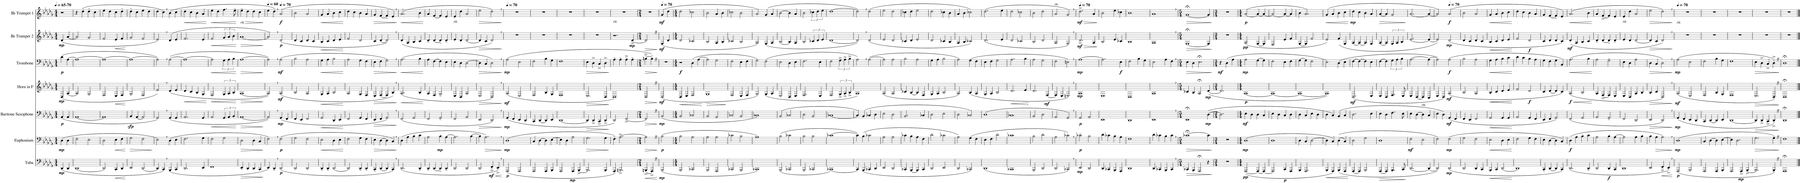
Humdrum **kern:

**kern	**dynam	**kern	**dynam	**kern	**dynam	**kern	**dynam	**kern	**dynam	**kern	**dynam	**kern	**dynam
*part7	*part7	*part6	*part6	*part5	*part5	*part4	*part4	*part3	*part3	*part2	*part2	*part1	*part1
*staff7	*staff7	*staff6	*staff6	*staff5	*staff5	*staff4	*staff4	*staff3	*staff3	*staff2	*staff2	*staff1	*staff1
*I"Tuba	*	*I"Euphonium	*	*I"Baritone Saxophone	*	*I"Horn in F	*	*I"Trombone	*	*I"Bb Trumpet 2	*	*I"Bb Trumpet 1	*
*I'Tba.	*	*I'Euph.	*	*I'Bar. Sax.	*	*	*	*I'Tbn.	*	*I'Bb Tpt.	*	*I'Bb Tpt.	*
*clefF4	*	*clefF4	*	*clefF4	*	*clefG2	*	*clefF4	*	*clefG2	*	*clefG2	*
*	*	*	*	*ITrd12c21	*	*ITrd4c7	*	*	*	*ITrd1c2	*	*ITrd1c2	*
*k[b-e-a-d-g-]	*	*k[b-e-a-d-g-]	*	*k[b-e-a-d-g-]	*	*k[b-e-a-d-g-]	*	*k[b-e-a-d-g-]	*	*k[b-e-a-d-g-]	*	*k[b-e-a-d-g-]	*
*M4/4	*	*M4/4	*	*M4/4	*	*M4/4	*	*M4/4	*	*M4/4	*	*M4/4	*
*MM65	*	*MM65	*	*MM65	*	*MM65	*	*MM65	*	*MM65	*	*MM65	*
=	=	=	=	=	=	=	=	=	=	=	=	=	=
!	!	!	!	!	!	!	!	!	!	!	!	!LO:TX:a:B:t=-70	!
!	!LO:DY:b	!	!LO:DY:b	!	!LO:DY:b	!	!LO:DY:b	!	!LO:DY:b	!	!LO:DY:b	!	!
(4DD-/	mp	(4D-\	mp	(4AA-/	p	(4D-/	mp	(4d-\	p	(4d-/	mp	2r	.
4DD-/	.	4D-\	.	4AA-/	.	[4A-/	.	[4A-\	.	[4a-/	.	.	.
=1	=1	=1	=1	=1	=1	=1	=1	=1	=1	=1	=1	=1	=1
[1DD-	.	2F\	.	[1AA-	.	2A-/]	.	1A-_	.	2a-/]	.	4r	.
.	.	.	.	.	.	.	.	.	.	.	.	(4dd-~\	.
.	.	2E-\	.	.	.	2G-/	.	.	.	2g-/	.	4dd-~\	.
.	.	.	.	.	.	.	.	.	.	.	.	4cc\	.
=2	=2	=2	=2	=2	=2	=2	=2	=2	=2	=2	=2	=2	=2
2DD-/]	.	2D-\	.	1AA-]	.	2F/	.	1A-_	.	2f/	.	4ee-\	.
.	.	.	.	.	.	.	.	.	.	.	.	4dd-\	.
!	!LO:HP:b	!	!LO:HP:b	!	!	!	!LO:HP:b	!	!	!	!LO:HP:b	!	!
4CC/	<	4E-\	<	.	.	4E-/	<	.	.	4e-/	<	4cc\	.
4DD-/	.	4F\	.	.	.	4F/	.	.	.	4f/	.	4dd-~\	.
.	[	.	[	.	.	.	[	.	.	.	[	.	.
=3	=3	=3	=3	=3	=3	=3	=3	=3	=3	=3	=3	=3	=3
!	!	!	!LO:HP:b	!	!LO:DY:b	!	!	!	!	!	!	!	!
2EE-/	.	2G-\	>	4BB-/	sfp	2G-/	.	1A-_	.	2g-/	.	4dd-~\	.
.	.	.	.	[4AA-/	.	.	.	.	.	.	.	4cc\	.
[2DD-/	.	2F\	.	2AA-/]	.	2F/	.	.	.	2f/	.	4ee-\	.
.	.	.	.	.	.	.	.	.	.	.	.	4dd-\	.
.	.	.	]	.	.	.	.	.	.	.	.	.	.
=4	=4	=4	=4	=4	=4	=4	=4	=4	=4	=4	=4	=4	=4
4DD-/]	.	2E-,\)	.	2GG-,/)	.	2e-,/)	.	2A-,\])	.	2e-,/)	.	4dd-\	.
4CC,/)	.	.	.	.	.	.	.	.	.	.	.	4cc,\)	.
(4BBB-/	.	(4D-\	.	(4GG-/	.	(4d-/	.	([2A-\	.	(4d-/	.	(4b-\	.
4CC/	.	4E-\	.	4GG-/	.	4e-/	.	.	.	4e-/	.	4cc\	.
=5	=5	=5	=5	=5	=5	=5	=5	=5	=5	=5	=5	=5	=5
!	!	!	!	!	!	!	!LO:HP:b	!	!	!	!	!	!LO:HP:b
2.DD-/	.	2.F\	.	2.AA-/	.	4d-/	<	1A-_	.	2.f/	.	4dd-\	<
.	.	.	.	.	.	4c/	.	.	.	.	.	4cc\	.
.	.	.	.	.	.	4B-/	.	.	.	.	.	4b-\	.
4EE-/	.	4G-\	.	4GG-/	.	4G-/	.	.	.	4e-/	.	4a-/	.
.	.	.	.	.	.	.	[	.	.	.	.	.	[
=6	=6	=6	=6	=6	=6	=6	=6	=6	=6	=6	=6	=6	=6
!	!	!	!	!	!LO:HP:b	!	!LO:HP:b	!	!LO:HP:b	!	!LO:HP:b	!	!LO:HP:b
1FF	.	2F\	.	2AA-/	<	2F/	<	2A-\]	<	2f/	<	4ee-\	<
.	.	.	.	.	.	.	.	.	.	.	.	4dd-\	.
.	.	2G-\	.	6GG-/	.	6G-/	.	6G-\	.	6g-/	.	4.ff\	.
.	.	.	.	6AA-/	.	6A-/	.	6A-\	.	6a-/	.	.	.
.	.	.	.	6BB-/	.	6B-/	.	6B-\	.	6b-\	.	.	.
.	.	.	.	.	.	.	.	.	.	.	.	8ee-~\	.
.	.	.	.	.	[	.	[	.	[	.	[	.	[
=7	=7	=7	=7	=7	=7	=7	=7	=7	=7	=7	=7	=7	=7
!	!	!	!	!	!	!	!	!	!	!	!	!LO:TX:b:i:t=rit.	!
!	!LO:HP:b	!	!LO:HP:b	!	!LO:HP:b	!	!LO:HP:b	!	!LO:HP:b	!	!LO:HP:b	!	!LO:HP:b
4EE-~/	>	2D-\	>	[1AA-	>	[1A-	>	[1A-	>	[1a-	>	4ee-~\	>
4DD-/	.	.	.	.	.	.	.	.	.	.	.	4dd-\	.
4DD-/	.	4D-\	.	.	.	.	.	.	.	.	.	4dd-\	.
4CC/	.	4C/	.	.	.	.	.	.	.	.	.	4cc\	.
.	]	.	]	.	]	.	]	.	]	.	]	.	]
=8	=8	=8	=8	=8	=8	=8	=8	=8	=8	=8	=8	=8	=8
*	*	*	*	*	*	*	*	*	*	*	*	*MM60	*
4EE-/)	.	2F,\)	.	2AA-,/])	.	2A-,/])	.	2A-,\])	.	2a-,/])	.	4ee-\	.
4DD-~,/	.	.	.	.	.	.	.	.	.	.	.	4dd-~,\)	.
*	*	*	*	*	*	*	*	*	*	*	*	*MM70	*
!	!LO:DY:b	!	!LO:DY:b	!	!LO:DY:b	!	!LO:DY:b	!	!LO:DY:b	!	!LO:DY:b	!	!LO:DY:b
(2DD-/	p	(2F\	p	(4GG-/	mp	(2A-/	mf	(2A-\	mf	(2d-/	p	(2a-/	f
.	.	.	.	4FF/	.	.	.	.	.	.	.	.	.
=9	=9	=9	=9	=9	=9	=9	=9	=9	=9	=9	=9	=9	=9
2DD-/	.	2G-\	.	4FF/	.	2B-/	.	2B-\	.	4d-/	.	2b-\	.
.	.	.	.	4EE-/	.	.	.	.	.	4c/	.	.	.
2DD-/	.	2F\	.	2FF/	.	2A-/	.	2A-\	.	4d-/	.	2a-/	.
.	.	.	.	.	.	.	.	.	.	4c/	.	.	.
=10	=10	=10	=10	=10	=10	=10	=10	=10	=10	=10	=10	=10	=10
!	!	!	!LO:HP:b	!	!LO:HP:b	!	!LO:HP:b	!	!LO:HP:b	!	!LO:HP:b	!	!LO:HP:b
4DD-~/	.	2E-\	<	2GG-/	<	4G-/	<	4G-\	<	4B-/	<	4g-/	<
4DD-~/	.	.	.	.	.	4A-/	.	4A-\	.	4c/	.	4a-/	.
[2DD-/	.	4D-\	.	4DD-/	.	2B-/	.	2B-\	.	4d-/	.	4b-\	.
.	.	4E-\	.	4EE-/	.	.	.	.	.	4e-/	.	4cc\	.
.	.	.	[	.	[	.	[	.	[	.	[	.	[
=11	=11	=11	=11	=11	=11	=11	=11	=11	=11	=11	=11	=11	=11
2DD-/]	.	2F\	.	2FF/	.	2A-/	.	2A-\	.	2f/	.	4dd-\	.
.	.	.	.	.	.	.	.	.	.	.	.	4cc\	.
4DD-~/	.	4G-\	.	4GG-/	.	4G-/	.	4G-\	.	2d-/	.	4b-\	.
4DD-~/	.	4F\	.	4FF/	.	4F/	.	4F\	.	.	.	4a-/	.
=12	=12	=12	=12	=12	=12	=12	=12	=12	=12	=12	=12	=12	=12
!	!	!	!LO:HP:b	!	!LO:HP:b	!	!LO:HP:b	!	!LO:HP:b	!	!	!	!LO:HP:b
4CC~/	.	4E-\	>	4EE-/	>	4E-/	>	4E-\	>	4c/	.	4g-/	>
[4DD-/	.	[4D-\	.	4FF/	.	[4F/	.	4F\	.	[4d-/	.	[4f/	.
4DD-/]	.	4D-\]	.	2GG-,/)	.	4F/]	.	2G-,\)	.	2d-,/])	.	4f~/]	.
4CC,/)	.	4C,/)	.	.	.	4B-,/)	.	.	.	.	.	4e-,/)	.
.	.	.	]	.	]	.	]	.	]	.	.	.	]
=13	=13	=13	=13	=13	=13	=13	=13	=13	=13	=13	=13	=13	=13
!	!	!	!	!	!	!	!LO:HP:b	!	!LO:HP:b	!	!	!	!LO:HP:b
(2.DD-/	.	(4D-\	.	(2FF/	.	(2.A-/	<	(2.A-\	<	(4d-/	.	(2.a-/	<
.	.	4A-\	.	.	.	.	.	.	.	4A-/	.	.	.
.	.	4B-\	.	2GG-/	.	.	.	.	.	4B-/	.	.	.
4DD-~/	.	4c\	.	.	.	4B-/	.	4B-\	.	4c/	.	4b-\	.
.	.	.	.	.	.	.	[	.	[	.	.	.	[
=14	=14	=14	=14	=14	=14	=14	=14	=14	=14	=14	=14	=14	=14
4DD-~/	.	2A-\	.	2FF/	.	4A-/	.	4A-\	.	4d-~/	.	4a-/	.
[4DD-/	.	.	.	.	.	4F/	.	[4F\	.	[4d-/	.	[4f/	.
!	!	!	!LO:DY:b	!	!	!	!	!	!	!	!	!	!
4DD-~/]	.	4B-\	mp	2GG-~/	.	2G-~/	.	4F\]	.	4d-~/]	.	4f/]	.
4DD-~/	.	[4A-\	.	.	.	.	.	4E-\	.	4d-~/	.	4e-/	.
=15	=15	=15	=15	=15	=15	=15	=15	=15	=15	=15	=15	=15	=15
!	!	!	!	!	!	!	!	!	!	!	!	!LO:TX:b:i:t=rit.	!
2DD-/	.	2.A-\]	.	2FF/	.	4E-/	.	4E-\	.	4e-/	.	4e-/	.
.	.	.	.	.	.	4D-/	.	4D-\	.	4d-/	.	4dd-\	.
2DD-/	.	.	.	2AA-/	.	2A-/	.	[2D-\	.	[2d-/	.	2a-/	.
.	.	[4B-\	.	.	.	.	.	.	.	.	.	.	.
=16	=16	=16	=16	=16	=16	=16	=16	=16	=16	=16	=16	=16	=16
!	!	!	!	!	!LO:HP:b	!	!LO:HP:b	!	!LO:HP:b	!	!LO:HP:b	!	!LO:HP:b
2DD-/	.	4B-\]	.	2EE-/	>	2E-/	>	4D-\]	>	4d-/]	>	2ee-\	>
!	!	!	!LO:HP:b	!	!	!	!	!	!	!	!	!	!
.	.	2.A-,\)	>	.	.	.	.	4C/	.	4c/	.	.	.
!	!LO:HP:b	!	!	!	!	!	!	!	!	!	!	!	!
!	!LO:DY:n=1:b	!	!	!	!	!	!	!	!	!	!	!	!
4FF~^/	< mf	.	.	2DD-,/)	.	2D-,/)	.	2D-,\)	.	2d-,/)	.	2dd-,\)	.
4EE-~^,/)	.	.	.	.	.	.	.	.	.	.	.	.	.
.	[	.	]	.	]	.	]	.	]	.	]	.	]
=17	=17	=17	=17	=17	=17	=17	=17	=17	=17	=17	=17	=17	=17
*	*	*	*	*	*	*	*	*	*	*	*	*MM70	*
!	!LO:DY:b	!	!LO:DY:b	!	!LO:DY:b	!	!LO:DY:b	!	!LO:DY:b	!	!	!	!
(2AAA-/	p	(1D-	mp	(4GG-/	mp	(2A-/	mf	(2A-\	mp	1r	.	1r	.
.	.	.	.	4FF/	.	.	.	.	.	.	.	.	.
2AAA-/	.	.	.	4EE-/	.	2E-/	.	2E-\	.	.	.	.	.
.	.	.	.	4DD-/	.	.	.	.	.	.	.	.	.
=18	=18	=18	=18	=18	=18	=18	=18	=18	=18	=18	=18	=18	=18
2AAA-/	.	4C/	.	4CC/	.	2F/	.	2F\	.	1r	.	1r	.
.	.	[4D-\	.	[4DD-/	.	.	.	.	.	.	.	.	.
4AAA-/	.	4D-\]	.	4DD-/]	.	4B-/	.	4B-\	.	.	.	.	.
4BBB-/	.	[4E-\	.	4EE-/	.	4G-/	.	4G-\	.	.	.	.	.
=19	=19	=19	=19	=19	=19	=19	=19	=19	=19	=19	=19	=19	=19
2AAA-/	.	4E-\]	.	[1DD-	.	1F	.	1F	.	1r	.	1r	.
.	.	4D-\	.	.	.	.	.	.	.	.	.	.	.
!	!LO:DY:b	!	!	!	!	!	!	!	!	!	!	!	!
4AAA-/	mp	2A-\	.	.	.	.	.	.	.	.	.	.	.
[4BBB-^/	.	.	.	.	.	.	.	.	.	.	.	.	.
=20	=20	=20	=20	=20	=20	=20	=20	=20	=20	=20	=20	=20	=20
!	!	!	!LO:HP:b	!	!LO:HP:b	!	!LO:HP:b	!	!LO:HP:b	!	!	!	!
2.BBB-/]	.	2.G-\	>	4DD-/]	>	2.E-/	>	4E-\	>	1r	.	1r	.
.	.	.	.	4DD-^/	.	.	.	4D-^\	.	.	.	.	.
.	.	.	.	4CC^/	.	.	.	4C^/	.	.	.	.	.
4BBB-/	.	4G-\	.	4DD-^/	.	4D-/	.	4D-^\	.	.	.	.	.
.	.	.	]	.	]	.	]	.	]	.	.	.	.
=21	=21	=21	=21	=21	=21	=21	=21	=21	=21	=21	=21	=21	=21
!	!	!	!	!	!	!	!	!	!	!	!	!LO:TX:b:i:t=rit.	!
4AAA-~/)	.	4F~\)	.	2DD-/)	.	1D-)	.	4A-~\	.	2.r	.	1r	.
2.BBBn^/	.	[2.A-^\	.	.	.	.	.	4A-~\	.	.	.	.	.
.	.	.	.	[2FF^/	.	.	.	4A-~^\	.	.	.	.	.
!	!	!	!	!	!	!	!	!	!	!	!LO:DY:b	!	!
.	.	.	.	.	.	.	.	4A-~\	.	[4d-^/	mp	.	.
=22	=22	=22	=22	=22	=22	=22	=22	=22	=22	=22	=22	=22	=22
*M2/4	*	*M2/4	*	*M2/4	*	*M2/4	*	*M2/4	*	*M2/4	*	*M2/4	*
!	!LO:HP:b	!	!LO:HP:b	!	!LO:HP:b	!	!LO:HP:b	!	!LO:HP:b	!	!LO:HP:b	!	!
(4BBBn^/	<	2A-Z\]	>	2FFZ/]	>	2D-Z/	>	[4Bn~^\	>	2d-Z/]	>	2r	.
4AAA-^Z/)	.	.	.	.	.	.	.	4B~Z\])	.	.	.	.	.
.	[	.	]	.	]	.	]	.	]	.	]	.	.
=23	=23	=23	=23	=23	=23	=23	=23	=23	=23	=23	=23	=23	=23
*	*	*	*	*	*	*	*	*	*	*	*	*MM70	*
!	!LO:DY:b	!	!LO:DY:b	!	!LO:DY:b	!	!LO:DY:b	!	!	!	!LO:DY:b	!	!LO:DY:b
(2BBB-/	mp	(2B-\	p	(2BB-/	mp	(2D-/	mf	2r	.	(4G-/	mf	(4g-/	mf
.	.	.	.	.	.	.	.	.	.	4d-/	.	4dd-\	.
=24	=24	=24	=24	=24	=24	=24	=24	=24	=24	=24	=24	=24	=24
*M4/4	*	*M4/4	*	*M4/4	*	*M4/4	*	*M4/4	*	*M4/4	*	*M4/4	*
!	!	!	!	!	!	!	!LO:HP:b	!	!LO:DY:b	!	!	!	!
2BBB-/	.	2B-\	.	2BB-/	.	4D-/	<	2r	f	2d-/	.	2dd-\	.
.	.	.	.	.	.	4E-/	.	.	.	.	.	.	.
2CC-X/	.	2A-\	.	2C-X/	.	2F/	.	(4D-\	.	2c-X/	.	2cc-X\	.
.	.	.	.	.	.	.	.	[4A-\	.	.	.	.	.
.	.	.	.	.	.	.	[	.	.	.	.	.	.
=25	=25	=25	=25	=25	=25	=25	=25	=25	=25	=25	=25	=25	=25
!	!	!	!	!	!	!	!LO:HP:b	!	!	!	!	!	!
2BBB-/	.	2A-\	.	2BB-/	.	1G-	>	2A-\]	.	2B-/	.	2b-\	.
2AAA-/	.	2A-\	.	2AA-/	.	.	.	2G-\	.	4A-/	.	4a-/	.
.	.	.	.	.	.	.	.	.	.	4B-/	.	4b-\	.
.	.	.	.	.	.	.	]	.	.	.	.	.	.
=26	=26	=26	=26	=26	=26	=26	=26	=26	=26	=26	=26	=26	=26
2CC-X/	.	2c-X\	.	2C-X/	.	2F/	.	2F\	.	2c-X/	.	2cc-X\	.
2BBB-/	.	2B-\	.	2BB-/	.	4E-/	.	4E-\	.	2B-/	.	2b-\	.
.	.	.	.	.	.	4F/	.	4F\	.	.	.	.	.
=27	=27	=27	=27	=27	=27	=27	=27	=27	=27	=27	=27	=27	=27
1CC-X)	.	1A-)	.	1C-X)	.	2G-/)	.	2G-\)	.	2A-/)	.	2a-/)	.
.	.	.	.	.	.	(4G-/	.	(2F\	.	(4G-/	.	(4g-/	.
.	.	.	.	.	.	4A-/	.	.	.	4A-/	.	4a-/	.
=28	=28	=28	=28	=28	=28	=28	=28	=28	=28	=28	=28	=28	=28
(2BBB-/	.	(2B-\	.	(2BB-/	.	2E-/	.	2E-\	.	[2B-/	.	[2b-\	.
2CC-X/	.	2c-X\	.	2C-X/	.	4D-/	.	4D-\	.	4B-/]	.	4b-\]	.
.	.	.	.	.	.	4E-/	.	4E-\	.	4A-/	.	4a-/	.
=29	=29	=29	=29	=29	=29	=29	=29	=29	=29	=29	=29	=29	=29
2BBB-/	.	2B-\	.	2D-\	.	2.F/	.	2.F\	.	2B-/	.	2b-\	.
2CC-X/	.	2B-\	.	2BB-/	.	.	.	.	.	6c-X/	.	6cc-X\	.
.	.	.	.	.	.	.	.	.	.	6d-/	.	6dd-\	.
.	.	.	.	.	.	4E-/	.	4E-\	.	.	.	.	.
.	.	.	.	.	.	.	.	.	.	6e-/	.	6ee-\	.
=30	=30	=30	=30	=30	=30	=30	=30	=30	=30	=30	=30	=30	=30
[1CC-X)	.	[1c-X	.	[1C-X	.	2F/	.	2F\	.	[1d-	.	[1dd-	.
.	.	.	.	.	.	6G-^/	.	6G-^\	.	.	.	.	.
.	.	.	.	.	.	6A-^/	.	6A-^\	.	.	.	.	.
.	.	.	.	.	.	6B-^/	.	6B-^\	.	.	.	.	.
=31	=31	=31	=31	=31	=31	=31	=31	=31	=31	=31	=31	=31	=31
4CC-/]	.	4c-\])	.	4C-/])	.	1A-)	.	2A-,\)	.	2d-,/])	.	2dd-,\])	.
(4BBB-/	.	(4B-\	.	(4BB-/	.	.	.	.	.	.	.	.	.
4CC-X/	.	2c-X\	.	4C-X/	.	.	.	([2A-\	.	(2d-/	.	(2dd-\	.
4DD-/	.	.	.	4D-\	.	.	.	.	.	.	.	.	.
=32	=32	=32	=32	=32	=32	=32	=32	=32	=32	=32	=32	=32	=32
2EE-/	.	2A-\	.	2E-\	.	(2A-/	.	2A-\]	.	2e-/	.	2ee-\	.
2DD-/	.	2A-\	.	2D-\	.	2A-/	.	2A-\	.	2d-/	.	2dd-\	.
=33	=33	=33	=33	=33	=33	=33	=33	=33	=33	=33	=33	=33	=33
4CC-X/	.	4c-X\	.	2.BB-/	.	4c-X/	.	2B-\	.	4c-X/	.	4cc-X\	.
[4BBB-/	.	4B-\	.	.	.	[4B-/	.	.	.	4d-/	.	4dd-\	.
4BBB-/]	.	4A-\	.	.	.	4B-/]	.	2A-\	.	2e-/	.	2ee-\	.
4CC-/	.	4F\	.	4C-X/	.	4F/	.	.	.	.	.	.	.
=34	=34	=34	=34	=34	=34	=34	=34	=34	=34	=34	=34	=34	=34
2DD-/	.	2d-\	.	2D-\	.	4G-/	.	4G-\	.	2d-/	.	2dd-\	.
.	.	.	.	.	.	4A-/	.	4A-\	.	.	.	.	.
2EE-/	.	2c-X\	.	2E-\	.	2B-/	.	2B-\	.	4c-X/	.	4cc-X\	.
.	.	.	.	.	.	.	.	.	.	4B-/	.	4b-\	.
=35	=35	=35	=35	=35	=35	=35	=35	=35	=35	=35	=35	=35	=35
2DD-/	.	2A-\)	.	2D-\	.	2A-/)	.	2A-\)	.	4A-/	.	4a-/	.
.	.	.	.	.	.	.	.	.	.	4B-/	.	4b-\	.
2CC-X/)	.	(4G-\	.	2C-X/)	.	(4B-/	.	(4G-\	.	2c-X/)	.	2cc-X\)	.
.	.	4F\	.	.	.	4A-/	.	4F\	.	.	.	.	.
=36	=36	=36	=36	=36	=36	=36	=36	=36	=36	=36	=36	=36	=36
(1DD-	.	4E-\	.	(1D-	.	4G-/	.	4E-\	.	(2.d-/	.	(2.dd-\	.
.	.	4F\	.	.	.	4A-/	.	4F\	.	.	.	.	.
.	.	2d-\	.	.	.	2B-/	.	2G-\	.	.	.	.	.
.	.	.	.	.	.	.	.	.	.	4e-/	.	4ee-\	.
=37	=37	=37	=37	=37	=37	=37	=37	=37	=37	=37	=37	=37	=37
!	!	!	!	!	!	!	!LO:HP:b	!	!	!	!	!	!
1CC-X	.	1c-X	.	1C-X	.	2.d-/	<	2.A-\	.	2d-/	.	2dd-\	.
.	.	.	.	.	.	.	.	.	.	2c-X/	.	2cc-X\	.
.	.	.	.	.	.	4e-/	.	4B-\	.	.	.	.	.
.	.	.	.	.	.	.	[	.	.	.	.	.	.
=38	=38	=38	=38	=38	=38	=38	=38	=38	=38	=38	=38	=38	=38
2BBB-/	.	2B-\	.	2BB-/	.	2.d-/	.	2A-\	.	2B-/	.	2b-\	.
2DD-/	.	2d-\	.	2D-\	.	.	.	2G-\	.	2d-/	.	2dd-\	.
!	!	!	!	!	!	!	!LO:DY:b	!	!	!	!	!	!
.	.	.	.	.	.	[4F/	mf	.	.	.	.	.	.
=39	=39	=39	=39	=39	=39	=39	=39	=39	=39	=39	=39	=39	=39
!	!	!	!	!	!	!	!	!	!	!	!	!LO:TX:a:t=rit.	!
2DD-/	.	2A-\	.	2AA-/	.	4F/]	.	2F\	.	2A-/	.	2a-/	.
.	.	.	.	.	.	4E-/	.	.	.	.	.	.	.
2CC-X,/)	.	2c-X,\)	.	2GG-,/)	.	2En,/)	.	2En,\)	.	2G-,/)	.	2g-,/)	.
=40	=40	=40	=40	=40	=40	=40	=40	=40	=40	=40	=40	=40	=40
*	*	*	*	*	*	*	*	*	*	*	*	*MM70	*
!	!LO:DY:b	!	!LO:DY:b	!	!LO:DY:b	!	!LO:DY:b	!	!LO:DY:b	!	!LO:HP:b	!	!LO:HP:b
!	!	!	!	!	!	!	!	!	!	!	!LO:DY:n=1:b	!	!LO:DY:n=1:b
2EE-/	mp	2c-X~\	p	2GG-/	p	1A-	mp	[1A-	mp	2.d-^/	> mf	2.dd-^\	> mf
2DD-/	.	2B-\	.	2AA-/	.	.	.	.	.	.	.	.	.
.	.	.	.	.	.	.	.	.	.	4A-/	.	4a-/	.
.	.	.	.	.	.	.	.	.	.	.	]	.	]
=41	=41	=41	=41	=41	=41	=41	=41	=41	=41	=41	=41	=41	=41
4DD-/	.	4d-\	.	1EE-	.	1E-	.	2.A-\]	.	2B-/	.	2b-\	.
4CC-X/	.	4c-X\	.	.	.	.	.	.	.	.	.	.	.
4BBB-/	.	4B-\	.	.	.	.	.	.	.	4e-/	.	4ee-\	.
!	!	!	!	!	!	!	!	!	!LO:DY:b	!	!	!	!
4AAA-/	.	4A-\	.	.	.	.	.	4E-\	f	4c-X/	.	4cc-X\	.
=42	=42	=42	=42	=42	=42	=42	=42	=42	=42	=42	=42	=42	=42
1DD-	.	1F	.	1DD-	.	1D-	.	2F\	.	1B-	.	1b-	.
.	.	.	.	.	.	.	.	4B-\	.	.	.	.	.
.	.	.	.	.	.	.	.	4G-\	.	.	.	.	.
=43	=43	=43	=43	=43	=43	=43	=43	=43	=43	=43	=43	=43	=43
4DD-/	.	4d-\	.	1EE-,	.	1A-,	.	2E-\	.	1A-,	.	1a-,	.
4CC-X/	.	4c-X\	.	.	.	.	.	.	.	.	.	.	.
4BBB-/	.	4B-\	.	.	.	.	.	4A-\	.	.	.	.	.
4CC-,/	.	4c-,\	.	.	.	.	.	4F,\	.	.	.	.	.
=44	=44	=44	=44	=44	=44	=44	=44	=44	=44	=44	=44	=44	=44
*M5/4	*	*M5/4	*	*M5/4	*	*M5/4	*	*M5/4	*	*M5/4	*	*M5/4	*
!	!LO:HP:b	!	!LO:HP:b	!	!	!	!	!	!LO:HP:b	!	!LO:HP:b	!	!LO:HP:b
4CC-X/	>	[1c-X;<	>	1EE-;<	.	4c-X/	.	4E-\	>	[1G-;<	>	[1g-;<	>
4BBB-/	.	.	.	.	.	4B-/	.	4D-\	.	.	.	.	.
2AAA-;</	.	.	.	.	.	2A-;</	.	2.E-;<\	.	.	.	.	.
!	!	!	!	!	!LO:DY:b	!	!LO:DY:b	!	!	!	!	!	!
4r	.	4c-\]	.	([4D-\	mp	([4d-/	mp	.	.	4G-/]	.	4g-/]	.
.	]	.	]	.	.	.	.	.	]	.	]	.	]
=45	=45	=45	=45	=45	=45	=45	=45	=45	=45	=45	=45	=45	=45
*M3/4	*	*M3/4	*	*M3/4	*	*M3/4	*	*M3/4	*	*M3/4	*	*M3/4	*
!	!	!	!	!	!	!	!	!	!LO:DY:b	!	!	!	!
2.r	.	2.r	.	2.D-\]	.	2.d-/]	.	4r	mf	2.r	.	2.r	.
.	.	.	.	.	.	.	.	(4D-\	.	.	.	.	.
.	.	.	.	.	.	.	.	4A-\	.	.	.	.	.
=46	=46	=46	=46	=46	=46	=46	=46	=46	=46	=46	=46	=46	=46
*M4/4	*	*M4/4	*	*M4/4	*	*M4/4	*	*M4/4	*	*M4/4	*	*M4/4	*
!	!LO:DY:b	!	!LO:DY:b	!	!LO:DY:b	!	!LO:DY:b	!	!LO:DY:b	!	!LO:DY:b	!	!LO:DY:b
([2AAA-/	pp	(1D-	mp	4E-\	mf	[1A-	p	2A-\	mp	(2A-/	pp	([2a-/	p
.	.	.	.	4D-\	.	.	.	.	.	.	.	.	.
4AAA-/_	.	.	.	4D-\	.	.	.	[4G-\	.	[4G-/	.	4a-/_	.
4AAA-/_	.	.	.	4C/	.	.	.	4G-\]	.	4G-/]	.	4a-/_	.
=47	=47	=47	=47	=47	=47	=47	=47	=47	=47	=47	=47	=47	=47
2AAA-/]	.	1D-	.	4E-\	.	1A-_	.	2F\	.	2F/	.	2a-/_	.
.	.	.	.	4D-\	.	.	.	.	.	.	.	.	.
!	!LO:DY:b	!	!	!	!	!	!	!	!	!	!	!	!
4CC/	p	.	.	4C/	.	.	.	4E-\	.	4e-/	.	4a-/_	.
4AAA-/	.	.	.	4D-\	.	.	.	4F\	.	4f/	.	4a-/]	.
=48	=48	=48	=48	=48	=48	=48	=48	=48	=48	=48	=48	=48	=48
4BBB-/	.	4D-\	.	4D-\	.	1A-_	.	[4G-\	.	[4G-/	.	4b-\	.
2.AAA-/	.	4C/	.	4C/	.	.	.	4G-\]	.	4G-/]	.	2.a-/)	.
.	.	[2D-\	.	4E-\	.	.	.	2F\	.	2f/	.	.	.
.	.	.	.	4D-\	.	.	.	.	.	.	.	.	.
=49	=49	=49	=49	=49	=49	=49	=49	=49	=49	=49	=49	=49	=49
!	!LO:HP:b	!	!	!	!	!	!	!	!	!	!	!	!LO:HP:b
4BBB-/	<	4D-\]	.	4D-\	.	1A-])	.	2E-\)	.	2e-/)	.	(4g-/	<
4AAA-/)	.	4C/)	.	4C/)	.	.	.	.	.	.	.	4a-/	.
(4BBB-/	.	(((4D-\	.	(4BB-/	.	.	.	(4D-\	.	(4f/	.	4b-\	.
4AAA-/	.	4C/))	.	4C/	.	.	.	4E-\	.	4G-/	.	4cc\	.
.	[	.	.	.	.	.	.	.	.	.	.	.	[
=50	=50	=50	=50	=50	=50	=50	=50	=50	=50	=50	=50	=50	=50
!	!	!	!	!	!	!	!LO:DY:b	!	!	!	!	!	!LO:DY:b
[4AAA-/	.	2D-\	.	2.D-\	.	(2.D-/	mf	[4F\	.	[4A-/	.	4dd-\	mp
4AAA-/]	.	.	.	.	.	.	.	4F\_	.	4A-/_	.	4cc\	.
2BBB-/	.	2G-\	.	.	.	.	.	4F\]	.	4A-/]	.	4b-\	.
.	.	.	.	4E-\	.	4E-/	.	4E-\	.	4G-/	.	4a-/	.
=51	=51	=51	=51	=51	=51	=51	=51	=51	=51	=51	=51	=51	=51
!	!LO:HP:b	!	!	!	!	!	!	!	!	!	!	!	!LO:HP:b
[4AAA-/	>	1D-	.	4E-\	.	4E-/	.	[4F\	.	[4A-/	.	[4a-/	>
4AAA-/]	.	.	.	4D-\	.	4D-/	.	4F\]	.	4A-/]	.	4a-/]	.
4.BBB-/	.	.	.	4.F\	.	4.F/	.	6G-\	.	6G-/	.	2g-/	.
.	.	.	.	.	.	.	.	6A-\	.	6A-/	.	.	.
.	.	.	.	.	.	.	.	6B-\	.	6B-/	.	.	.
8CC/	.	.	.	8E-\	.	8E-/	.	.	.	.	.	.	.
.	]	.	.	.	.	.	.	.	.	.	.	.	]
=52	=52	=52	=52	=52	=52	=52	=52	=52	=52	=52	=52	=52	=52
!	!	!	!LO:DY:b	!	!	!	!	!	!	!	!	!	!
[2.DD-/	.	2F\	mf	4E-\	.	4E-/	.	[2.A-\	.	[2.e-/	.	[2.a-/	.
.	.	.	.	[4D-\	.	[4D-/	.	.	.	.	.	.	.
!	!	!	!	!	!	!LO:TX:b:i:t=rit.	!	!	!	!	!	!	!
.	.	2E-\	.	4D-\]	.	4D-/]	.	.	.	.	.	.	.
4DD-/_	.	.	.	4C/	.	4C/	.	4A-\_	.	4e-/_	.	4a-/_	.
=53	=53	=53	=53	=53	=53	=53	=53	=53	=53	=53	=53	=53	=53
2DD-/])	.	2F\)	.	4E-\	.	4E-/	.	2A-\])	.	2e-/])	.	2a-/])	.
.	.	.	.	4D-\)	.	4D-/)	.	.	.	.	.	.	.
*	*	*	*	*	*	*	*	*	*	*	*	*MM70	*
!	!LO:DY:b	!	!LO:DY:b	!	!LO:DY:b	!	!LO:DY:b	!	!LO:DY:b	!	!LO:DY:b	!	!LO:DY:b
(2DD-/	mp	(2F\	mp	(4GG-/	mf	(2A-/	mf	(2A-\	f	(2d-/	mp	(2a-/	f
.	.	.	.	4FF/	.	.	.	.	.	.	.	.	.
=54	=54	=54	=54	=54	=54	=54	=54	=54	=54	=54	=54	=54	=54
2DD-/	.	2G-\	.	4FF/	.	2B-/	.	2B-\	.	4d-/	.	2b-\	.
.	.	.	.	4EE-/	.	.	.	.	.	4c/	.	.	.
4DD-/	.	2F\	.	2FF/	.	2A-/	.	2A-\	.	4d-/	.	2a-/	.
4CC/	.	.	.	.	.	.	.	.	.	4c/	.	.	.
=55	=55	=55	=55	=55	=55	=55	=55	=55	=55	=55	=55	=55	=55
!	!LO:HP:b	!	!LO:HP:b	!	!LO:HP:b	!	!LO:HP:b	!	!LO:HP:b	!	!LO:HP:b	!	!LO:HP:b
4BBB-/	<	2E-\	<	2GG-/	<	4B-/	<	4G-\	<	4B-/	<	4g-/	<
!	!	!	!	!	!	!	!LO:HP:b	!	!	!	!	!	!
4CC/	.	.	.	.	.	4c/	<	4A-\	.	4c/	.	4a-/	.
[2DD-/	.	4D-\	.	4GG-/	.	4d-/	.	4B-\	.	4d-/	.	4b-\	.
.	.	4E-\	.	4GG-/	.	4e-/	.	4c\	.	4e-/	.	4cc\	.
.	[	.	[	.	[	.	[ [	.	[	.	[	.	[
=56	=56	=56	=56	=56	=56	=56	=56	=56	=56	=56	=56	=56	=56
1DD-]	.	2F\	.	2AA-/	.	2f/	.	4d-\	.	2f/	.	4dd-\	.
.	.	.	.	.	.	.	.	4c\	.	.	.	4cc\	.
!	!	!	!	!	!	!	!LO:DY:b	!	!	!	!LO:DY:b	!	!
.	.	4G-\	.	4GG-/	.	2d-/	f	4B-\	.	2d-/	f	4b-\	.
.	.	4F\	.	4FF/	.	.	.	4A-\	.	.	.	4a-/	.
=57	=57	=57	=57	=57	=57	=57	=57	=57	=57	=57	=57	=57	=57
4CC~/	.	4E-\	.	4EE-/	.	4c/	.	4G-\	.	4c/	.	4g-/	.
[4DD-/	.	[4D-\	.	4FF/	.	[4d-/	.	4F\	.	4d-/	.	[4f/	.
4DD-/]	.	4D-\]	.	2GG-/)	.	4d-/]	.	4G-\	.	4d-/	.	4f~/]	.
4CC/)	.	4C/)	.	.	.	4c/)	.	4BB-/)	.	4c/)	.	4e-/)	.
=58	=58	=58	=58	=58	=58	=58	=58	=58	=58	=58	=58	=58	=58
!	!	!	!LO:DY:b	!	!	!	!LO:HP:b	!	!LO:HP:b	!	!	!	!LO:HP:b
!	!	!	!	!	!	!	!LO:DY:n=1:b	!	!	!	!LO:DY:b	!	!
(2.DD-/	.	(4D-\	f	(2FF/	.	(2A-/	< f	(2.A-\	<	(4d-/	mf	(2.a-/	<
.	.	4A-\	.	.	.	.	.	.	.	4A-/	.	.	.
.	.	4B-\	.	2GG-/	.	2B-/	.	.	.	4B-/	.	.	.
4DD-~/	.	4c\	.	.	.	.	.	4B-\	.	4c/	.	4b-\	.
.	.	.	.	.	.	.	[	.	[	.	.	.	[
=59	=59	=59	=59	=59	=59	=59	=59	=59	=59	=59	=59	=59	=59
2DD-/	.	2A-\	.	2AA-/	.	4A-/	.	2A-\	.	4d-~/	.	4a-/	.
.	.	.	.	.	.	[4F^/	.	.	.	[4d-/	.	[4f^/	.
!	!LO:DY:b	!	!	!	!	!	!	!	!	!	!	!	!
4DD-/	f	4B-\	.	2GG-~/	.	4F/]	.	2G-~\	.	4d-~/]	.	4f/]	.
4CC/	.	[4A-\	.	.	.	4E-/	.	.	.	4d-~/	.	4e-/	.
=60	=60	=60	=60	=60	=60	=60	=60	=60	=60	=60	=60	=60	=60
!	!	!	!	!	!	!	!	!	!	!	!	!LO:TX:b:i:t=rit.	!
1DD-	.	2A-\]	.	2FF/	.	4E-/	.	4E-\	.	4e-/	.	4e-/	.
.	.	.	.	.	.	4D-/	.	4D-\	.	4d-/	.	4dd-\	.
.	.	4A-\	.	2DD-/	.	4A-/	.	2A-\	.	[2d-/	.	2a-/	.
.	.	4B-\	.	.	.	4B-/	.	.	.	.	.	.	.
=61	=61	=61	=61	=61	=61	=61	=61	=61	=61	=61	=61	=61	=61
!	!	!	!	!	!LO:HP:b	!	!LO:HP:b	!	!LO:HP:b	!	!LO:HP:b	!	!LO:HP:b
2EE-/	.	4B-\	.	2EE-/	>	4B-/	>	4D-\	>	4d-/]	>	2ee-\	>
!	!	!	!LO:HP:b	!	!	!	!	!	!	!	!	!	!
.	.	4A-\	>	.	.	4c/	.	4C/	.	4c/	.	.	.
!	!LO:HP:b	!	!	!	!	!	!	!	!	!	!	!	!
4FF~^/	<	2A-,\)	.	2DD-,/)	.	2D-,/)	.	2D-,\)	.	2d-,/)	.	2dd-,\)	.
4EE-~^,/)	.	.	.	.	.	.	.	.	.	.	.	.	.
.	[	.	]	.	]	.	]	.	]	.	]	.	]
=62	=62	=62	=62	=62	=62	=62	=62	=62	=62	=62	=62	=62	=62
*	*	*	*	*	*	*	*	*	*	*	*	*MM70	*
!	!	!	!	!	!	!	!	!	!	!	!	!LO:TX:b:i:t=rit.	!
!	!LO:DY:b	!	!LO:DY:b	!	!LO:DY:b	!	!LO:DY:b	!	!LO:DY:b	!	!	!	!
(2AAA-/	p	(1D-	mp	(4GG-/	mp	(2A-/	mf	(2A-\	mp	1r	.	1r	.
.	.	.	.	4FF/	.	.	.	.	.	.	.	.	.
2BBB-/	.	.	.	4EE-/	.	2E-/	.	2E-\	.	.	.	.	.
.	.	.	.	4DD-/	.	.	.	.	.	.	.	.	.
=63	=63	=63	=63	=63	=63	=63	=63	=63	=63	=63	=63	=63	=63
2AAA-/	.	4C/	.	4CC/	.	2F/	.	2F\	.	1r	.	1r	.
.	.	[4D-\	.	[4DD-/	.	.	.	.	.	.	.	.	.
4AAA-/	.	4D-\]	.	4DD-/]	.	4B-/	.	4B-\	.	.	.	.	.
4BBB-/	.	[4E-\	.	4EE-/	.	4G-/	.	4G-\	.	.	.	.	.
=64	=64	=64	=64	=64	=64	=64	=64	=64	=64	=64	=64	=64	=64
2AAA-/	.	4E-\]	.	[1DD-	.	1F	.	1F	.	1r	.	1r	.
.	.	2.D-\	.	.	.	.	.	.	.	.	.	.	.
!	!LO:DY:b	!	!	!	!	!	!	!	!	!	!	!	!
4AAA-^/	mp	.	.	.	.	.	.	.	.	.	.	.	.
[4BBB-^/	.	.	.	.	.	.	.	.	.	.	.	.	.
=65	=65	=65	=65	=65	=65	=65	=65	=65	=65	=65	=65	=65	=65
!	!	!	!LO:HP:b	!	!LO:HP:b	!	!LO:HP:b	!	!LO:HP:b	!	!	!	!
2.BBB-/]	.	2.G-\	>	4DD-/]	>	2.E-/	>	4E-\	>	1r	.	1r	.
.	.	.	.	4DD-^/	.	.	.	4D-^\	.	.	.	.	.
.	.	.	.	4CC^/	.	.	.	4C^/	.	.	.	.	.
4BBB-~Z/)	.	4G-~Z\)	.	4DD-~^Z/)	.	4D-~Z/)	.	4D-~^Z\)	.	.	.	.	.
.	.	.	]	.	]	.	]	.	]	.	.	.	.
=66	=66	=66	=66	=66	=66	=66	=66	=66	=66	=66	=66	=66	=66
1AAA-;<	.	1F	.	1DD-;<	.	1D-;<	.	1D-;<	.	1r	.	1r	.
==	==	==	==	==	==	==	==	==	==	==	==	==	==
*-	*-	*-	*-	*-	*-	*-	*-	*-	*-	*-	*-	*-	*-
